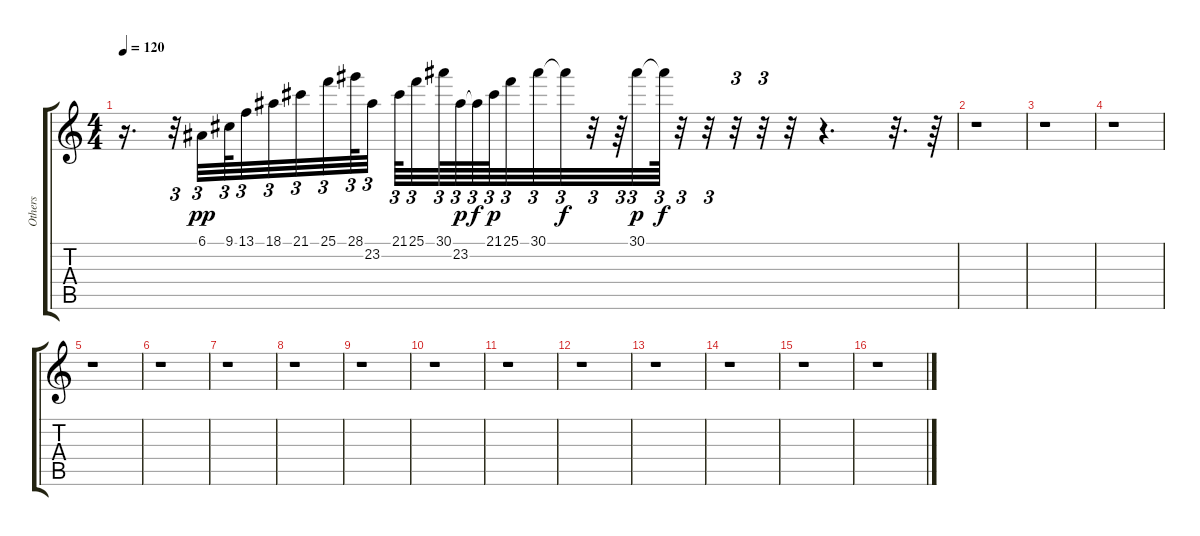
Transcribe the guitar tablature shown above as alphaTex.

\track ("Others" "Others") {instrument fx3crystal}
\staff {score tabs}
\tuning (E4 B3 G3 D3 A2 E2) {hide}
\ts (4 4)
\tempo 120
\clef g2
\ks c
r.16{d dy f} r.32{tu (3 2)} 6.1.32{tu (3 2) dy pp} 9.1.64{tu (3 2)} 13.1.32{tu (3 2)} 18.1.32{tu (3 2)} 21.1.32{tu (3 2)} 25.1.32{tu (3 2)} 28.1.64{tu (3 2)} 23.2.32{tu (3 2)} 21.1.64{tu (3 2)} 25.1.32{tu (3 2)} 30.1.64{tu (3 2)} 23.2.64{tu (3 2) dy p} 23.2{t}.64{tu (3 2) dy f} 21.1.64{tu (3 2) dy p} 25.1.32{tu (3 2)} 30.1.32{tu (3 2)} 30.1{t}.32{tu (3 2) dy f} r.32{tu (3 2)} r.64{tu (3 2)} 30.1.32{tu (3 2) dy p} 30.1{t}.64{tu (3 2) dy f} r.32{tu (3 2)} r.32{tu (3 2)} r.32{tu (3 2)} r.32{tu (3 2)} r.32 r.4{d} r.32{d} r.64 |
r.1 |
r.1 |
r.1 |
r.1 |
r.1 |
r.1 |
r.1 |
r.1 |
r.1 |
r.1 |
r.1 |
r.1 |
r.1 |
r.1 |
r.1
